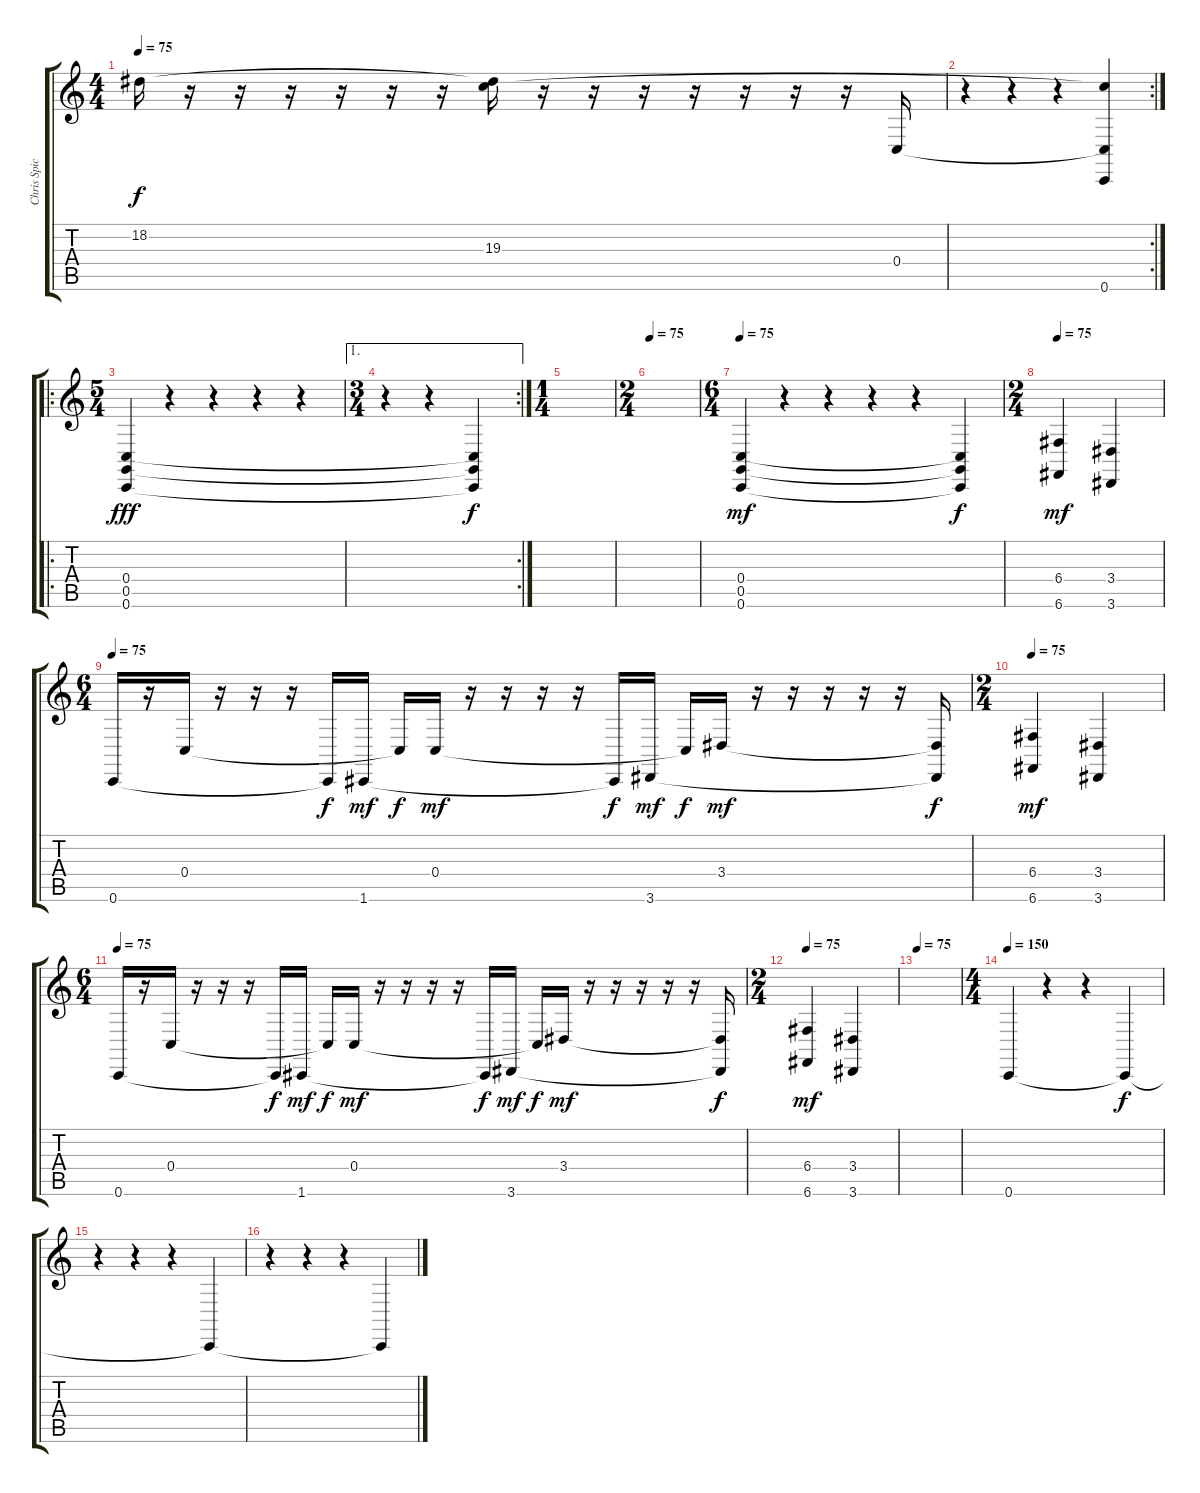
\track ("Chris Spicuzza" "Chris Spic") {instrument pad2warm}
\staff {score tabs}
\tuning (D4 A3 F3 C3 G2 C2) {hide}
\ts (4 4)
\tempo 75
\clef g2
\ks c
18.2.16{dy f} r.16 r.16 r.16 r.16 r.16 r.16 (18.2{t} 19.3).16 r.16 r.16 r.16 r.16 r.16 r.16 r.16 0.4{t}.16 |
\rc 2
r.4 r.4 r.4 (19.3{t} 0.4{t} 0.6{t}).4 |
\ro
\ts (5 4)
(0.4 0.5 0.6).4{dy fff} r.4 r.4 r.4 r.4 |
\ae 1
\rc 2
\ts (3 4)
r.4 r.4 (0.4{t} 0.5{t} 0.6{t}).4{dy f} |
\ts (1 4)
|
\ts (2 4)
\tempo 75
|
\ts (6 4)
\tempo 75
(0.4 0.5 0.6).4{dy mf} r.4 r.4 r.4 r.4 (0.4{t} 0.5{t} 0.6{t}).4{dy f} |
\ts (2 4)
\tempo 75
(6.4 6.6).4{dy mf} (3.4 3.6).4 |
\ts (6 4)
\tempo 75
0.6.16 r.16 0.4.16 r.16 r.16 r.16 0.6{t}.16{dy f} 1.6.16{dy mf} 0.4{t}.16{dy f} 0.4.16{dy mf} r.16 r.16 r.16 r.16 1.6{t}.16{dy f} 3.6.16{dy mf} 0.4{t}.16{dy f} 3.4.16{dy mf} r.16 r.16 r.16 r.16 r.16 (3.4{t} 3.6{t}).16{dy f} |
\ts (2 4)
\tempo 75
(6.4 6.6).4{dy mf} (3.4 3.6).4 |
\ts (6 4)
\tempo 75
0.6.16 r.16 0.4.16 r.16 r.16 r.16 0.6{t}.16{dy f} 1.6.16{dy mf} 0.4{t}.16{dy f} 0.4.16{dy mf} r.16 r.16 r.16 r.16 1.6{t}.16{dy f} 3.6.16{dy mf} 0.4{t}.16{dy f} 3.4.16{dy mf} r.16 r.16 r.16 r.16 r.16 (3.4{t} 3.6{t}).16{dy f} |
\ts (2 4)
\tempo 75
(6.4 6.6).4{dy mf} (3.4 3.6).4 |
\tempo 75
|
\ts (4 4)
\tempo 150
0.6.4 r.4 r.4 0.6{t}.4{dy f} |
r.4 r.4 r.4 0.6{t}.4 |
r.4 r.4 r.4 0.6{t}.4
